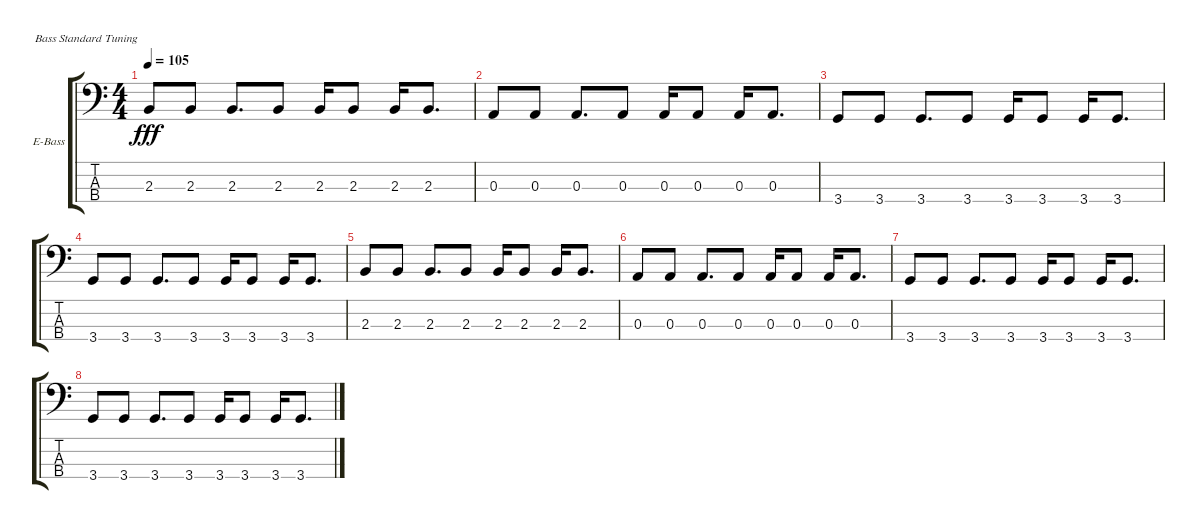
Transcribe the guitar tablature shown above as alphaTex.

\defaultSystemsLayout 4
\bracketExtendMode groupsimilarinstruments
\firstSystemTrackNameOrientation horizontal
\otherSystemsTrackNameOrientation horizontal
\track ("Bass Guitar" "E-Bass") {instrument electricbassfinger}
\staff {score tabs}
\tuning (G2 D2 A1 E1)
\ts (4 4)
\tempo 105
\clef f4
\ks c
2.3.8{dy fff} 2.3.8 2.3.8{d} 2.3.8 2.3.16 2.3.8 2.3.16 2.3.8{d} |
0.3.8 0.3.8 0.3.8{d} 0.3.8 0.3.16 0.3.8 0.3.16 0.3.8{d} |
3.4.8 3.4.8 3.4.8{d} 3.4.8 3.4.16 3.4.8 3.4.16 3.4.8{d} |
3.4.8 3.4.8 3.4.8{d} 3.4.8 3.4.16 3.4.8 3.4.16 3.4.8{d} |
2.3.8 2.3.8 2.3.8{d} 2.3.8 2.3.16 2.3.8 2.3.16 2.3.8{d} |
0.3.8 0.3.8 0.3.8{d} 0.3.8 0.3.16 0.3.8 0.3.16 0.3.8{d} |
3.4.8 3.4.8 3.4.8{d} 3.4.8 3.4.16 3.4.8 3.4.16 3.4.8{d} |
3.4.8 3.4.8 3.4.8{d} 3.4.8 3.4.16 3.4.8 3.4.16 3.4.8{d}
